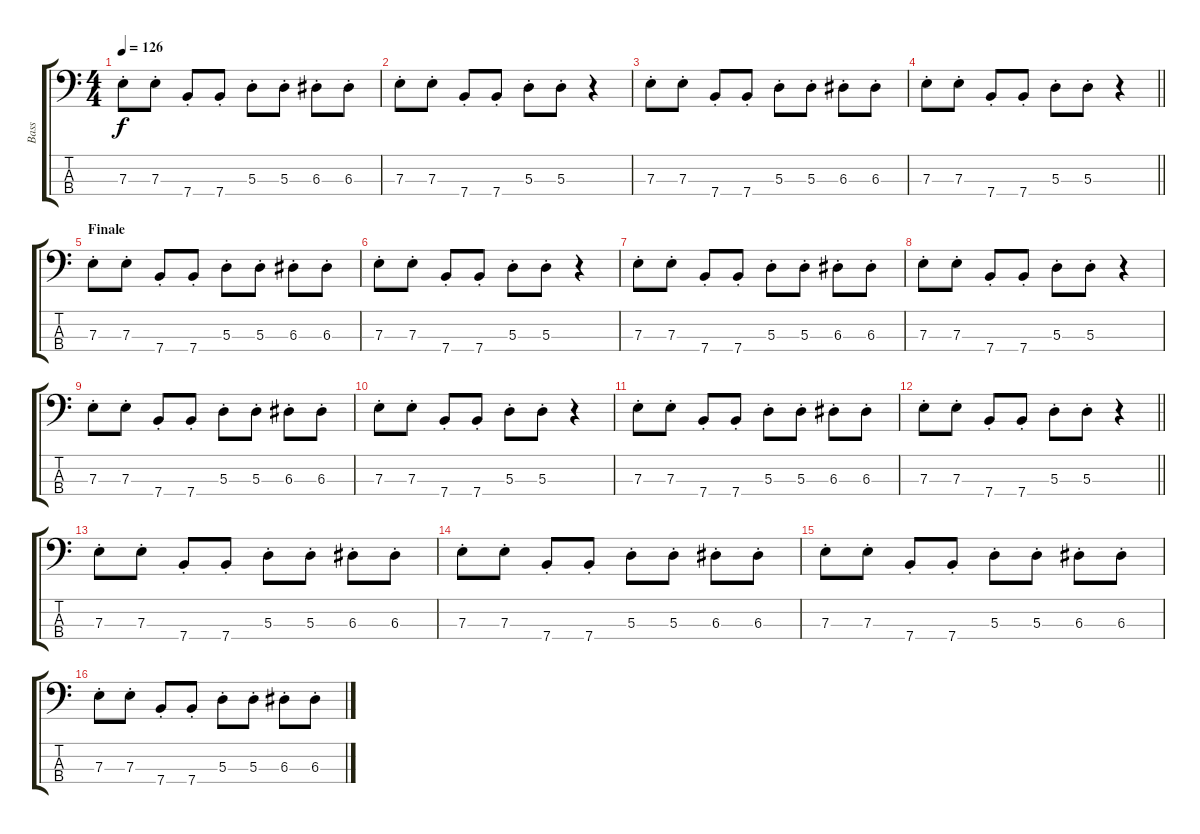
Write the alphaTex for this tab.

\track ("Bass" "Bass") {instrument electricbassfinger}
\staff {score tabs}
\tuning (G2 D2 A1 E1) {hide}
\ts (4 4)
\tempo 126
\clef f4
\ks c
7.3{st}.8{dy f} 7.3{st}.8 7.4{st}.8 7.4{st}.8 5.3{st}.8 5.3{st}.8 6.3{st}.8 6.3{st}.8 |
7.3{st}.8 7.3{st}.8 7.4{st}.8 7.4{st}.8 5.3{st}.8 5.3{st}.8 r.4 |
7.3{st}.8 7.3{st}.8 7.4{st}.8 7.4{st}.8 5.3{st}.8 5.3{st}.8 6.3{st}.8 6.3{st}.8 |
\barLineRight lightlight
7.3{st}.8 7.3{st}.8 7.4{st}.8 7.4{st}.8 5.3{st}.8 5.3{st}.8 r.4 |
\section ("" "Finale")
7.3{st}.8 7.3{st}.8 7.4{st}.8 7.4{st}.8 5.3{st}.8 5.3{st}.8 6.3{st}.8 6.3{st}.8 |
7.3{st}.8 7.3{st}.8 7.4{st}.8 7.4{st}.8 5.3{st}.8 5.3{st}.8 r.4 |
7.3{st}.8 7.3{st}.8 7.4{st}.8 7.4{st}.8 5.3{st}.8 5.3{st}.8 6.3{st}.8 6.3{st}.8 |
7.3{st}.8 7.3{st}.8 7.4{st}.8 7.4{st}.8 5.3{st}.8 5.3{st}.8 r.4 |
7.3{st}.8 7.3{st}.8 7.4{st}.8 7.4{st}.8 5.3{st}.8 5.3{st}.8 6.3{st}.8 6.3{st}.8 |
7.3{st}.8 7.3{st}.8 7.4{st}.8 7.4{st}.8 5.3{st}.8 5.3{st}.8 r.4 |
7.3{st}.8 7.3{st}.8 7.4{st}.8 7.4{st}.8 5.3{st}.8 5.3{st}.8 6.3{st}.8 6.3{st}.8 |
\barLineRight lightlight
7.3{st}.8 7.3{st}.8 7.4{st}.8 7.4{st}.8 5.3{st}.8 5.3{st}.8 r.4 |
7.3{st}.8 7.3{st}.8 7.4{st}.8 7.4{st}.8 5.3{st}.8 5.3{st}.8 6.3{st}.8 6.3{st}.8 |
7.3{st}.8 7.3{st}.8 7.4{st}.8 7.4{st}.8 5.3{st}.8 5.3{st}.8 6.3{st}.8 6.3{st}.8 |
7.3{st}.8 7.3{st}.8 7.4{st}.8 7.4{st}.8 5.3{st}.8 5.3{st}.8 6.3{st}.8 6.3{st}.8 |
7.3{st}.8 7.3{st}.8 7.4{st}.8 7.4{st}.8 5.3{st}.8 5.3{st}.8 6.3{st}.8 6.3{st}.8
